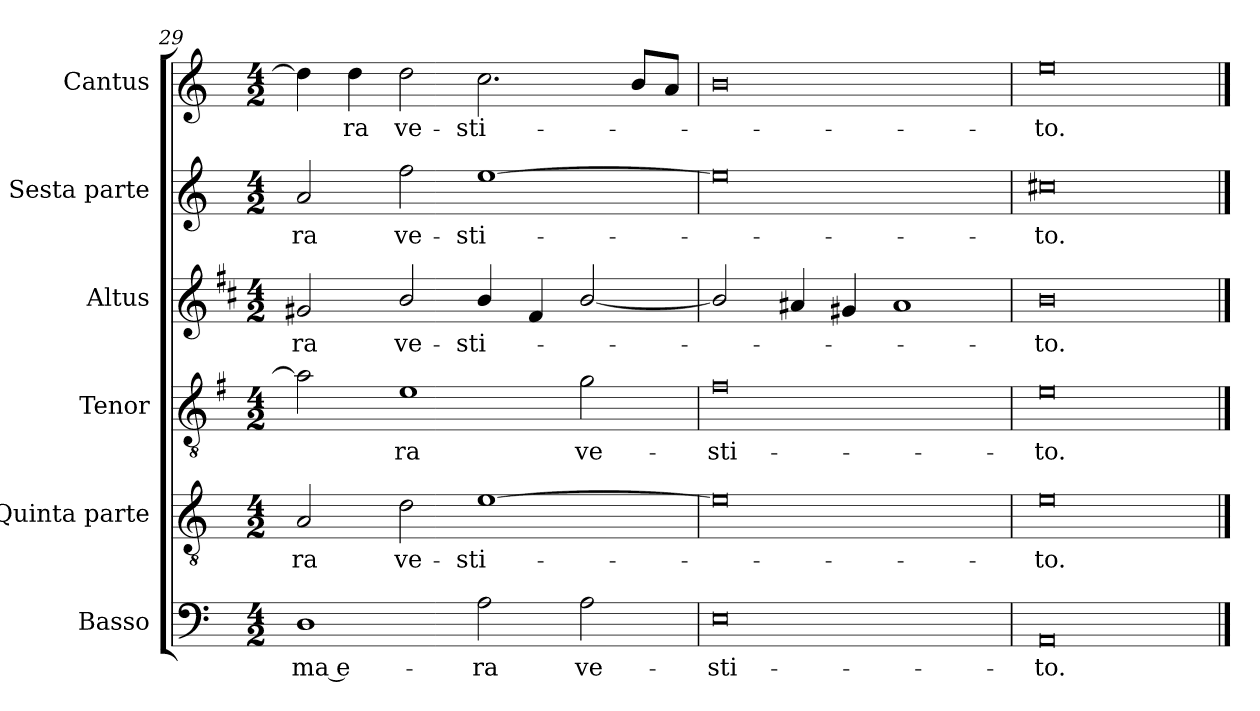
**kern	**text	**kern	**text	**kern	**text	**kern	**text	**kern	**text	**kern	**text
*part6	*part6	*part5	*part5	*part4	*part4	*part3	*part3	*part2	*part2	*part1	*part1
*staff6	*staff6	*staff5	*staff5	*staff4	*staff4	*staff3	*staff3	*staff2	*staff2	*staff1	*staff1
*I"Basso	*	*I"Quinta parte	*	*I"Tenor	*	*I"Altus	*	*I"Sesta parte	*	*I"Cantus	*
*I'B	*	*	*	*I'T	*	*I'A	*	*	*	*I'C	*
*clefF4	*	*clefGv2	*	*clefGv2	*	*clefG2	*	*clefG2	*	*clefG2	*
*	*	*	*	*ITrd4c7	*	*ITrd1c2	*	*	*	*	*
*k[]	*	*k[]	*	*k[]	*	*k[]	*	*k[]	*	*k[]	*
*C:	*	*C:	*	*C:	*	*C:	*	*C:	*	*C:	*
*M4/2	*	*M4/2	*	*M4/2	*	*M4/2	*	*M4/2	*	*M4/2	*
=29	=29	=29	=29	=29	=29	=29	=29	=29	=29	=29	=29
!	!LO:LY:b	!	!LO:LY:b	!	!	!	!LO:LY:b	!	!LO:LY:b	!	!
1D	-ma e-	2A/	-ra	2d\]	.	2f#X/	-ra	2a/	-ra	4dd\]	.
!	!	!	!	!	!	!	!	!	!	!	!LO:LY:b
.	.	.	.	.	.	.	.	.	.	4dd\	-ra
!	!	!	!LO:LY:b	!	!LO:LY:b	!	!LO:LY:b	!	!LO:LY:b	!	!LO:LY:b
.	.	2d\	ve-	1A	-ra	2a/	ve-	2ff\	ve-	2dd\	ve-
!	!LO:LY:b	!	!LO:LY:b	!	!	!	!LO:LY:b	!	!LO:LY:b	!	!LO:LY:b
2A\	-ra	[1e	-sti-	.	.	4a/	-sti-	[1ee	-sti-	2.cc\	-sti-
.	.	.	.	.	.	4e/	.	.	.	.	.
!	!LO:LY:b	!	!	!	!LO:LY:b	!	!	!	!	!	!
2A\	ve-	.	.	2c\	ve-	[2a/	.	.	.	.	.
.	.	.	.	.	.	.	.	.	.	8b/L	.
.	.	.	.	.	.	.	.	.	.	8a/J	.
=30	=30	=30	=30	=30	=30	=30	=30	=30	=30	=30	=30
!	!LO:LY:b	!	!	!	!LO:LY:b	!	!	!	!	!	!
0E	-sti-	0e]	.	0B	-sti-	2a/]	.	0ee]	.	0b	.
.	.	.	.	.	.	4g#X/	.	.	.	.	.
.	.	.	.	.	.	4f#X/	.	.	.	.	.
.	.	.	.	.	.	1g#	.	.	.	.	.
=31	=31	=31	=31	=31	=31	=31	=31	=31	=31	=31	=31
!	!LO:LY:b	!	!LO:LY:b	!	!LO:LY:b	!	!LO:LY:b	!	!LO:LY:b	!	!LO:LY:b
0AA	-to.	0e	-to.	0A	-to.	0a	-to.	0cc#X	-to.	0ee	-to.
==	==	==	==	==	==	==	==	==	==	==	==
*-	*-	*-	*-	*-	*-	*-	*-	*-	*-	*-	*-
